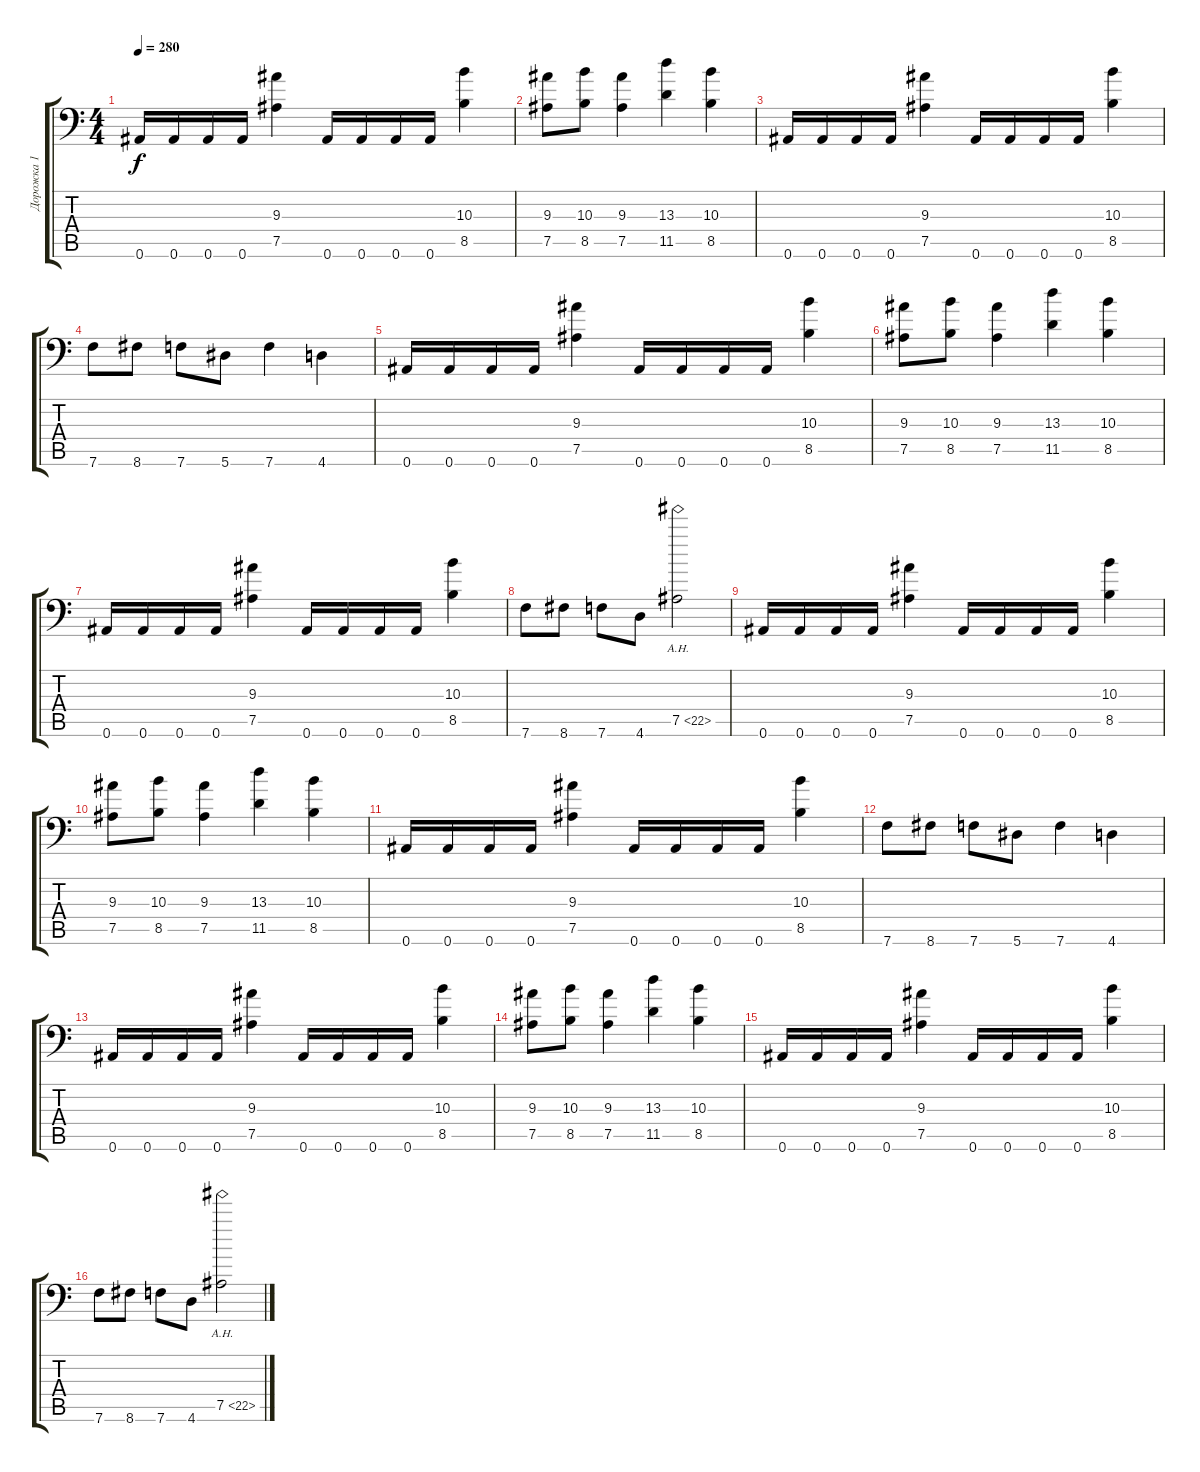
\track ("Дорожка 1" "Дорожка 1") {instrument distortionguitar}
\staff {score tabs}
\tuning (Bb3 F3 Db3 Ab2 Eb2 Bb1) {hide}
\ts (4 4)
\tempo 280
\clef f4
\ks c
0.6.16{dy f} 0.6.16 0.6.16 0.6.16 (9.3 7.5).4 0.6.16 0.6.16 0.6.16 0.6.16 (10.3 8.5).4 |
(9.3 7.5).8 (10.3 8.5).8 (9.3 7.5).4 (13.3 11.5).4 (10.3 8.5).4 |
0.6.16 0.6.16 0.6.16 0.6.16 (9.3 7.5).4 0.6.16 0.6.16 0.6.16 0.6.16 (10.3 8.5).4 |
7.6.8 8.6.8 7.6.8 5.6.8 7.6.4 4.6.4 |
0.6.16 0.6.16 0.6.16 0.6.16 (9.3 7.5).4 0.6.16 0.6.16 0.6.16 0.6.16 (10.3 8.5).4 |
(9.3 7.5).8 (10.3 8.5).8 (9.3 7.5).4 (13.3 11.5).4 (10.3 8.5).4 |
0.6.16 0.6.16 0.6.16 0.6.16 (9.3 7.5).4 0.6.16 0.6.16 0.6.16 0.6.16 (10.3 8.5).4 |
7.6.8 8.6.8 7.6.8 4.6.8 7.5{ah 15}.2 |
0.6.16 0.6.16 0.6.16 0.6.16 (9.3 7.5).4 0.6.16 0.6.16 0.6.16 0.6.16 (10.3 8.5).4 |
(9.3 7.5).8 (10.3 8.5).8 (9.3 7.5).4 (13.3 11.5).4 (10.3 8.5).4 |
0.6.16 0.6.16 0.6.16 0.6.16 (9.3 7.5).4 0.6.16 0.6.16 0.6.16 0.6.16 (10.3 8.5).4 |
7.6.8 8.6.8 7.6.8 5.6.8 7.6.4 4.6.4 |
0.6.16 0.6.16 0.6.16 0.6.16 (9.3 7.5).4 0.6.16 0.6.16 0.6.16 0.6.16 (10.3 8.5).4 |
(9.3 7.5).8 (10.3 8.5).8 (9.3 7.5).4 (13.3 11.5).4 (10.3 8.5).4 |
0.6.16 0.6.16 0.6.16 0.6.16 (9.3 7.5).4 0.6.16 0.6.16 0.6.16 0.6.16 (10.3 8.5).4 |
7.6.8 8.6.8 7.6.8 4.6.8 7.5{ah 15}.2
